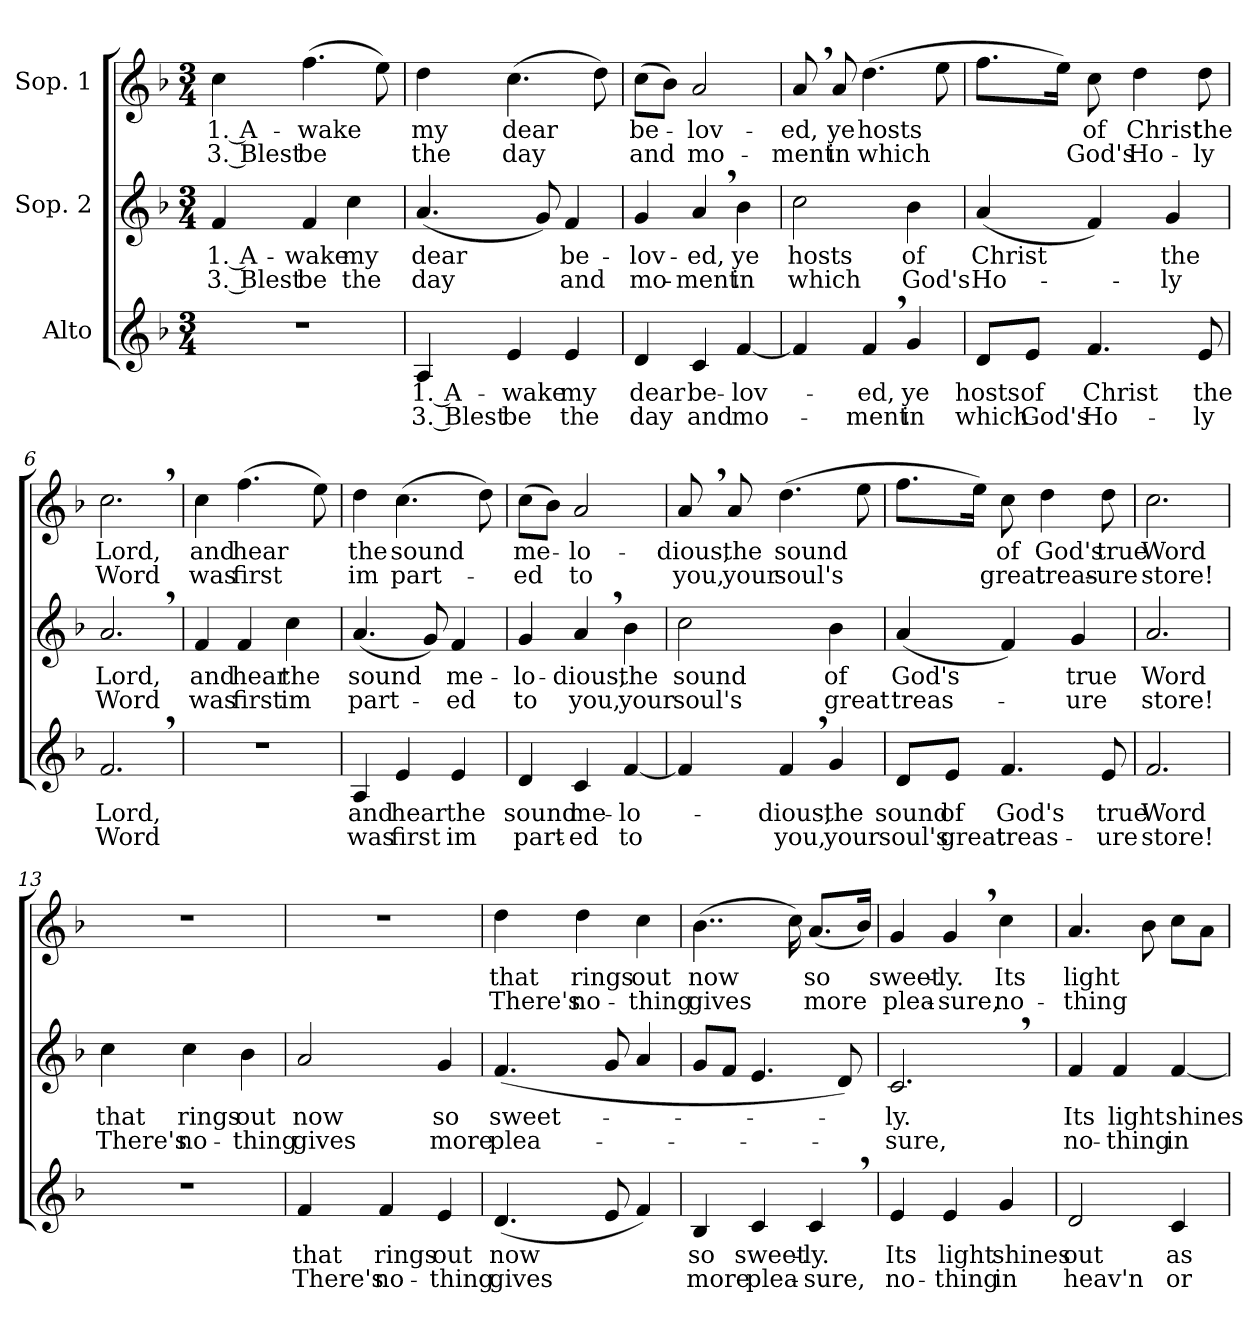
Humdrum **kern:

**kern	**text	**text	**kern	**text	**text	**kern	**text	**text
*part3	*part3	*part3	*part2	*part2	*part2	*part1	*part1	*part1
*staff3	*staff3	*staff3	*staff2	*staff2	*staff2	*staff1	*staff1	*staff1
*I"Alto	*	*	*I"Sop. 2	*	*	*I"Sop. 1	*	*
*clefG2	*	*	*clefG2	*	*	*clefG2	*	*
*k[b-]	*	*	*k[b-]	*	*	*k[b-]	*	*
*F:	*	*	*F:	*	*	*F:	*	*
*M3/4	*	*	*M3/4	*	*	*M3/4	*	*
=1	=1	=1	=1	=1	=1	=1	=1	=1
!	!	!	!	!LO:LY:b	!LO:LY:b	!	!LO:LY:b	!LO:LY:b
2.r	.	.	4f/	1. A-	3. Blest	4cc\	1. A-	3. Blest
!	!	!	!	!LO:LY:b	!LO:LY:b	!	!LO:LY:b	!LO:LY:b
.	.	.	4f/	-wake	be	(>4.ff\	-wake	be
!	!	!	!	!LO:LY:b	!LO:LY:b	!	!	!
.	.	.	4cc\	my	the	.	.	.
.	.	.	.	.	.	8ee\)	.	.
=2	=2	=2	=2	=2	=2	=2	=2	=2
!	!LO:LY:b	!LO:LY:b	!	!LO:LY:b	!LO:LY:b	!	!LO:LY:b	!LO:LY:b
4A/	1. A-	3. Blest	(<4.a/	dear	day	4dd\	my	the
!	!LO:LY:b	!LO:LY:b	!	!	!	!	!LO:LY:b	!LO:LY:b
4e/	-wake	be	.	.	.	(>4.cc\	dear	day
.	.	.	8g/)	.	.	.	.	.
!	!LO:LY:b	!LO:LY:b	!	!LO:LY:b	!LO:LY:b	!	!	!
4e/	my	the	4f/	be-	and	.	.	.
.	.	.	.	.	.	8dd\)	.	.
=3	=3	=3	=3	=3	=3	=3	=3	=3
!	!LO:LY:b	!LO:LY:b	!	!LO:LY:b	!LO:LY:b	!	!LO:LY:b	!LO:LY:b
4d/	dear	day	4g/	-lov-	mo-	(>8cc\L	be-	and
.	.	.	.	.	.	8b-\J)	.	.
!	!LO:LY:b	!LO:LY:b	!	!LO:LY:b	!LO:LY:b	!	!LO:LY:b	!LO:LY:b
4c/	be-	and	4a,>/	-ed,	-ment	2a/	-lov-	mo-
!	!LO:LY:b	!LO:LY:b	!	!LO:LY:b	!LO:LY:b	!	!	!
[4f/	-lov-	mo-	4b-\	ye	in	.	.	.
=4	=4	=4	=4	=4	=4	=4	=4	=4
!	!	!	!	!LO:LY:b	!LO:LY:b	!	!LO:LY:b	!LO:LY:b
4f/]	.	.	2cc\	hosts	which	8a,>/	-ed,	-ment
!	!	!	!	!	!	!	!LO:LY:b	!LO:LY:b
.	.	.	.	.	.	8a/	ye	in
!	!LO:LY:b	!LO:LY:b	!	!	!	!	!LO:LY:b	!LO:LY:b
4f,>/	-ed,	-ment	.	.	.	(>4.dd\	hosts	which
!	!LO:LY:b	!LO:LY:b	!	!LO:LY:b	!LO:LY:b	!	!	!
4g/	ye	in	4b-\	of	God's	.	.	.
.	.	.	.	.	.	8ee\	.	.
!!LO:LB:g=z
=5	=5	=5	=5	=5	=5	=5	=5	=5
!	!LO:LY:b	!LO:LY:b	!	!LO:LY:b	!LO:LY:b	!	!	!
8d/L	hosts	which	(<4a/	Christ	Ho-	8.ff\L	.	.
!	!LO:LY:b	!LO:LY:b	!	!	!	!	!	!
8e/J	of	God's	.	.	.	.	.	.
.	.	.	.	.	.	16ee\Jk)	.	.
!	!LO:LY:b	!LO:LY:b	!	!	!	!	!LO:LY:b	!LO:LY:b
4.f/	Christ	Ho-	4f/)	.	.	8cc\	of	God's
!	!	!	!	!	!	!	!LO:LY:b	!LO:LY:b
.	.	.	.	.	.	4dd\	Christ	Ho-
!	!	!	!	!LO:LY:b	!LO:LY:b	!	!	!
.	.	.	4g/	the	-ly	.	.	.
!	!LO:LY:b	!LO:LY:b	!	!	!	!	!LO:LY:b	!LO:LY:b
8e/	the	-ly	.	.	.	8dd\	the	-ly
=6	=6	=6	=6	=6	=6	=6	=6	=6
!	!LO:LY:b	!LO:LY:b	!	!LO:LY:b	!LO:LY:b	!	!LO:LY:b	!LO:LY:b
2.f,>/	Lord,	Word	2.a,>/	Lord,	Word	2.cc,>\	Lord,	Word
=7	=7	=7	=7	=7	=7	=7	=7	=7
!	!	!	!	!LO:LY:b	!LO:LY:b	!	!LO:LY:b	!LO:LY:b
2.r	.	.	4f/	and	was	4cc\	and	was
!	!	!	!	!LO:LY:b	!LO:LY:b	!	!LO:LY:b	!LO:LY:b
.	.	.	4f/	hear	first	(>4.ff\	hear	first
!	!	!	!	!LO:LY:b	!LO:LY:b	!	!	!
.	.	.	4cc\	the	im	.	.	.
.	.	.	.	.	.	8ee\)	.	.
=8	=8	=8	=8	=8	=8	=8	=8	=8
!	!LO:LY:b	!LO:LY:b	!	!LO:LY:b	!LO:LY:b	!	!LO:LY:b	!LO:LY:b
4A/	and	was	(<4.a/	sound	part-	4dd\	the	im
!	!LO:LY:b	!LO:LY:b	!	!	!	!	!LO:LY:b	!LO:LY:b
4e/	hear	first	.	.	.	(>4.cc\	sound	part-
.	.	.	8g/)	.	.	.	.	.
!	!LO:LY:b	!LO:LY:b	!	!LO:LY:b	!LO:LY:b	!	!	!
4e/	the	im	4f/	me-	-ed	.	.	.
.	.	.	.	.	.	8dd\)	.	.
=9	=9	=9	=9	=9	=9	=9	=9	=9
!	!LO:LY:b	!LO:LY:b	!	!LO:LY:b	!LO:LY:b	!	!LO:LY:b	!LO:LY:b
4d/	sound	part-	4g/	-lo-	to	(>8cc\L	me-	-ed
.	.	.	.	.	.	8b-\J)	.	.
!	!LO:LY:b	!LO:LY:b	!	!LO:LY:b	!LO:LY:b	!	!LO:LY:b	!LO:LY:b
4c/	me-	-ed	4a,>/	-dious,	you,	2a/	-lo-	to
!	!LO:LY:b	!LO:LY:b	!	!LO:LY:b	!LO:LY:b	!	!	!
[4f/	-lo-	to	4b-\	the	your	.	.	.
!!LO:PB:g=z
=10	=10	=10	=10	=10	=10	=10	=10	=10
!	!	!	!	!LO:LY:b	!LO:LY:b	!	!LO:LY:b	!LO:LY:b
4f/]	.	.	2cc\	sound	soul's	8a,>/	-dious,	you,
!	!	!	!	!	!	!	!LO:LY:b	!LO:LY:b
.	.	.	.	.	.	8a/	the	your
!	!LO:LY:b	!LO:LY:b	!	!	!	!	!LO:LY:b	!LO:LY:b
4f,>/	-dious,	you,	.	.	.	(>4.dd\	sound	soul's
!	!LO:LY:b	!LO:LY:b	!	!LO:LY:b	!LO:LY:b	!	!	!
4g/	the	your	4b-\	of	great	.	.	.
.	.	.	.	.	.	8ee\	.	.
=11	=11	=11	=11	=11	=11	=11	=11	=11
!	!LO:LY:b	!LO:LY:b	!	!LO:LY:b	!LO:LY:b	!	!	!
8d/L	sound	soul's	(<4a/	God's	treas-	8.ff\L	.	.
!	!LO:LY:b	!LO:LY:b	!	!	!	!	!	!
8e/J	of	great	.	.	.	.	.	.
.	.	.	.	.	.	16ee\Jk)	.	.
!	!LO:LY:b	!LO:LY:b	!	!	!	!	!LO:LY:b	!LO:LY:b
4.f/	God's	treas-	4f/)	.	.	8cc\	of	great
!	!	!	!	!	!	!	!LO:LY:b	!LO:LY:b
.	.	.	.	.	.	4dd\	God's	treas-
!	!	!	!	!LO:LY:b	!LO:LY:b	!	!	!
.	.	.	4g/	true	-ure	.	.	.
!	!LO:LY:b	!LO:LY:b	!	!	!	!	!LO:LY:b	!LO:LY:b
8e/	true	-ure	.	.	.	8dd\	true	-ure
=12	=12	=12	=12	=12	=12	=12	=12	=12
!	!LO:LY:b	!LO:LY:b	!	!LO:LY:b	!LO:LY:b	!	!LO:LY:b	!LO:LY:b
2.f/	Word	store!	2.a/	Word	store!	2.cc\	Word	store!
=13	=13	=13	=13	=13	=13	=13	=13	=13
!	!	!	!	!LO:LY:b	!LO:LY:b	!	!	!
2.r	.	.	4cc\	that	There's	2.r	.	.
!	!	!	!	!LO:LY:b	!LO:LY:b	!	!	!
.	.	.	4cc\	rings	no-	.	.	.
!	!	!	!	!LO:LY:b	!LO:LY:b	!	!	!
.	.	.	4b-\	out	-thing	.	.	.
=14	=14	=14	=14	=14	=14	=14	=14	=14
!	!LO:LY:b	!LO:LY:b	!	!LO:LY:b	!LO:LY:b	!	!	!
4f/	that	There's	2a/	now	gives	2.r	.	.
!	!LO:LY:b	!LO:LY:b	!	!	!	!	!	!
4f/	rings	no-	.	.	.	.	.	.
!	!LO:LY:b	!LO:LY:b	!	!LO:LY:b	!LO:LY:b	!	!	!
4e/	out	-thing	4g/	so	more	.	.	.
!!LO:LB:g=z
=15	=15	=15	=15	=15	=15	=15	=15	=15
!	!LO:LY:b	!LO:LY:b	!	!LO:LY:b	!LO:LY:b	!	!LO:LY:b	!LO:LY:b
(<4.d/	now	gives	(<4.f/	sweet-	plea-	4dd\	that	There's
!	!	!	!	!	!	!	!LO:LY:b	!LO:LY:b
.	.	.	.	.	.	4dd\	rings	no-
8e/	.	.	8g/	.	.	.	.	.
!	!	!	!	!	!	!	!LO:LY:b	!LO:LY:b
4f/)	.	.	4a/	.	.	4cc\	out	-thing
=16	=16	=16	=16	=16	=16	=16	=16	=16
!	!LO:LY:b	!LO:LY:b	!	!	!	!	!LO:LY:b	!LO:LY:b
4B-/	so	more	8g/L	.	.	(>4..b-\	now	gives
.	.	.	8f/J	.	.	.	.	.
!	!LO:LY:b	!LO:LY:b	!	!	!	!	!	!
4c/	sweet-	plea-	4.e/	.	.	.	.	.
.	.	.	.	.	.	16cc\)	.	.
!	!LO:LY:b	!LO:LY:b	!	!	!	!	!LO:LY:b	!LO:LY:b
4c,>/	-ly.	-sure,	.	.	.	(<8.a/L	so	more
.	.	.	8d/)	.	.	.	.	.
.	.	.	.	.	.	16b-/Jk)	.	.
=17	=17	=17	=17	=17	=17	=17	=17	=17
!	!LO:LY:b	!LO:LY:b	!	!LO:LY:b	!LO:LY:b	!	!LO:LY:b	!LO:LY:b
4e/	Its	no-	2.c,>/	-ly.	-sure,	4g/	sweet-	plea-
!	!LO:LY:b	!LO:LY:b	!	!	!	!	!LO:LY:b	!LO:LY:b
4e/	light	-thing	.	.	.	4g,>/	-ly.	-sure,
!	!LO:LY:b	!LO:LY:b	!	!	!	!	!LO:LY:b	!LO:LY:b
4g/	shines	in	.	.	.	4cc\	Its	no-
=18	=18	=18	=18	=18	=18	=18	=18	=18
!	!LO:LY:b	!LO:LY:b	!	!LO:LY:b	!LO:LY:b	!	!LO:LY:b	!LO:LY:b
2d/	out	heav'n	4f/	Its	no-	4.a/	light	-thing
!	!	!	!	!LO:LY:b	!LO:LY:b	!	!	!
.	.	.	4f/	light	-thing	.	.	.
.	.	.	.	.	.	8b-\	.	.
!	!LO:LY:b	!LO:LY:b	!	!LO:LY:b	!LO:LY:b	!	!	!
4c/	as	or	[4f/	shines	in	8cc\L	.	.
.	.	.	.	.	.	8a\J	.	.
=	=	=	=	=	=	=	=	=
*-	*-	*-	*-	*-	*-	*-	*-	*-
